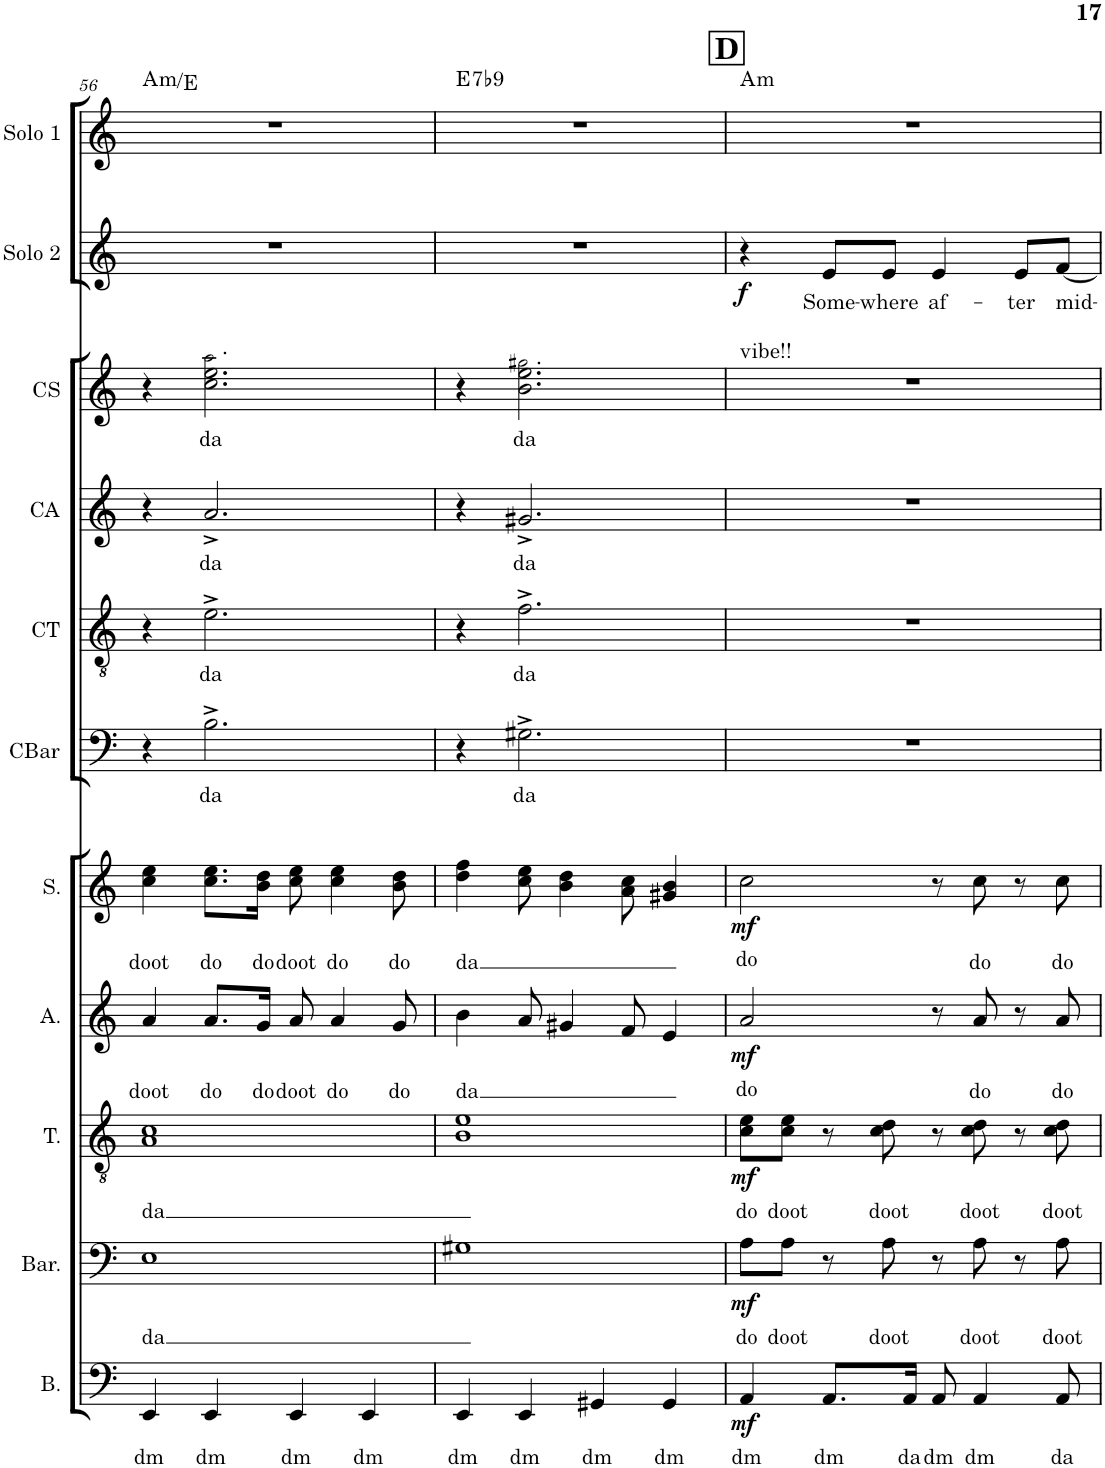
**kern	**text	**dynam	**kern	**text	**dynam	**kern	**text	**dynam	**kern	**text	**dynam	**kern	**text	**dynam	**kern	**text	**kern	**text	**kern	**text	**kern	**text	**kern	**text	**dynam	**kern	**harte
*part11	*part11	*part11	*part10	*part10	*part10	*part9	*part9	*part9	*part8	*part8	*part8	*part7	*part7	*part7	*part6	*part6	*part5	*part5	*part4	*part4	*part3	*part3	*part2	*part2	*part2	*part1	*part1
*staff11	*staff11	*staff11	*staff10	*staff10	*staff10	*staff9	*staff9	*staff9	*staff8	*staff8	*staff8	*staff7	*staff7	*staff7	*staff6	*staff6	*staff5	*staff5	*staff4	*staff4	*staff3	*staff3	*staff2	*staff2	*staff2	*staff1	*
*I"Bass	*	*	*I"Baritone	*	*	*I"Tenor	*	*	*I"Alto	*	*	*I"Soprano	*	*	*I"Choir Baritone	*	*I"Choir Tenor	*	*I"Choir Alto	*	*I"Choir Soprano	*	*I"Soloist 2	*	*	*I"Soloist 1	*
*I'B.	*	*	*I'Bar.	*	*	*I'T.	*	*	*I'A.	*	*	*I'S.	*	*	*I'CBar	*	*I'CT	*	*I'CA	*	*I'CS	*	*I'Solo 2	*	*	*I'Solo 1	*
!!LO:PB:g=z
*clefF4	*	*	*clefF4	*	*	*clefGv2	*	*	*clefG2	*	*	*clefG2	*	*	*clefF4	*	*clefGv2	*	*clefG2	*	*clefG2	*	*clefG2	*	*	*clefG2	*
*k[]	*	*	*k[]	*	*	*k[]	*	*	*k[]	*	*	*k[]	*	*	*k[]	*	*k[]	*	*k[]	*	*k[]	*	*k[]	*	*	*k[]	*
*M4/4	*	*	*M4/4	*	*	*M4/4	*	*	*M4/4	*	*	*M4/4	*	*	*M4/4	*	*M4/4	*	*M4/4	*	*M4/4	*	*M4/4	*	*	*M4/4	*
=56	=56	=56	=56	=56	=56	=56	=56	=56	=56	=56	=56	=56	=56	=56	=56	=56	=56	=56	=56	=56	=56	=56	=56	=56	=56	=56	=56
!	!LO:LY:b	!	!	!LO:LY:b	!	!	!LO:LY:b	!	!	!LO:LY:b	!	!	!LO:LY:b	!	!	!	!	!	!	!	!	!	!	!	!	!	!LO:H:kt=m
4EE/	dm	.	1E	da	.	1A 1c	da	.	4a/	doot	.	4cc\ 4ee\	doot	.	4r	.	4r	.	4r	.	4r	.	1r	.	.	1r	A:min/5
!	!LO:LY:b	!	!	!	!	!	!	!	!	!LO:LY:b	!	!	!LO:LY:b	!	!	!LO:LY:b	!	!LO:LY:b	!	!LO:LY:b	!	!LO:LY:b	!	!	!	!	!
4EE/	dm	.	.	.	.	.	.	.	8.a/L	do	.	8.cc\ 8.ee\L	do	.	2.B^\	da	2.e^\	da	2.a^/	da	2.cc\ 2.ee\ 2.aa!\	da	.	.	.	.	.
!	!	!	!	!	!	!	!	!	!	!LO:LY:b	!	!	!LO:LY:b	!	!	!	!	!	!	!	!	!	!	!	!	!	!
.	.	.	.	.	.	.	.	.	16g/Jk	do	.	16b\ 16dd\Jk	do	.	.	.	.	.	.	.	.	.	.	.	.	.	.
!	!LO:LY:b	!	!	!	!	!	!	!	!	!LO:LY:b	!	!	!LO:LY:b	!	!	!	!	!	!	!	!	!	!	!	!	!	!
4EE/	dm	.	.	.	.	.	.	.	8a/	doot	.	8cc\ 8ee\	doot	.	.	.	.	.	.	.	.	.	.	.	.	.	.
!	!	!	!	!	!	!	!	!	!	!LO:LY:b	!	!	!LO:LY:b	!	!	!	!	!	!	!	!	!	!	!	!	!	!
.	.	.	.	.	.	.	.	.	4a/	do	.	4cc\ 4ee\	do	.	.	.	.	.	.	.	.	.	.	.	.	.	.
!	!LO:LY:b	!	!	!	!	!	!	!	!	!	!	!	!	!	!	!	!	!	!	!	!	!	!	!	!	!	!
4EE/	dm	.	.	.	.	.	.	.	.	.	.	.	.	.	.	.	.	.	.	.	.	.	.	.	.	.	.
!	!	!	!	!	!	!	!	!	!	!LO:LY:b	!	!	!LO:LY:b	!	!	!	!	!	!	!	!	!	!	!	!	!	!
.	.	.	.	.	.	.	.	.	8g/	do	.	8b\ 8dd\	do	.	.	.	.	.	.	.	.	.	.	.	.	.	.
=57	=57	=57	=57	=57	=57	=57	=57	=57	=57	=57	=57	=57	=57	=57	=57	=57	=57	=57	=57	=57	=57	=57	=57	=57	=57	=57	=57
!	!LO:LY:b	!	!	!	!	!	!	!	!	!LO:LY:b	!	!	!LO:LY:b	!	!	!	!	!	!	!	!	!	!	!	!	!	!LO:H:kt=7
4EE/	dm	.	1G#X	.	.	1B 1e	.	.	4b\	da	.	4dd\ 4ff\	da	.	4r	.	4r	.	4r	.	4r	.	1r	.	.	1r	E:7(b9)
!	!LO:LY:b	!	!	!	!	!	!	!	!	!	!	!	!	!	!	!LO:LY:b	!	!LO:LY:b	!	!LO:LY:b	!	!LO:LY:b	!	!	!	!	!
4EE/	dm	.	.	.	.	.	.	.	8a/	.	.	8cc\ 8ee\	.	.	2.G#X^\	da	2.f^\	da	2.g#X^/	da	2.b\ 2.ee\ 2.gg#X!\	da	.	.	.	.	.
.	.	.	.	.	.	.	.	.	4g#X/	.	.	4b\ 4dd\	.	.	.	.	.	.	.	.	.	.	.	.	.	.	.
!	!LO:LY:b	!	!	!	!	!	!	!	!	!	!	!	!	!	!	!	!	!	!	!	!	!	!	!	!	!	!
4GG#X/	dm	.	.	.	.	.	.	.	.	.	.	.	.	.	.	.	.	.	.	.	.	.	.	.	.	.	.
.	.	.	.	.	.	.	.	.	8f/	.	.	8a\ 8cc\	.	.	.	.	.	.	.	.	.	.	.	.	.	.	.
!	!LO:LY:b	!	!	!	!	!	!	!	!	!	!	!	!	!	!	!	!	!	!	!	!	!	!	!	!	!	!
4GG#/	dm	.	.	.	.	.	.	.	4e/	.	.	4g#X/ 4b/	.	.	.	.	.	.	.	.	.	.	.	.	.	.	.
!!LO:REH:place=s1:a:B:cj:fs=14:t=D
=58	=58	=58	=58	=58	=58	=58	=58	=58	=58	=58	=58	=58	=58	=58	=58	=58	=58	=58	=58	=58	=58	=58	=58	=58	=58	=58	=58
!	!	!	!	!	!	!	!	!	!	!	!	!	!	!	!	!	!	!	!	!	!LO:TX:a:t=vibe!!	!	!	!	!	!	!
!	!LO:LY:b	!LO:DY:b	!	!LO:LY:b	!LO:DY:b	!	!LO:LY:b	!LO:DY:b	!	!LO:LY:b	!LO:DY:b	!	!LO:LY:b	!LO:DY:b	!	!	!	!	!	!	!	!	!	!	!LO:DY:b	!	!LO:H:kt=m
4AA/	dm	mf	8A\L	do	mf	8c\ 8e\L	do	mf	2a/	do	mf	2cc\	do	mf	1r	.	1r	.	1r	.	1r	.	4r	.	f	1r	A:min
!	!	!	!	!LO:LY:b	!	!	!LO:LY:b	!	!	!	!	!	!	!	!	!	!	!	!	!	!	!	!	!	!	!	!
.	.	.	8A\J	doot	.	8c\ 8e\J	doot	.	.	.	.	.	.	.	.	.	.	.	.	.	.	.	.	.	.	.	.
!	!LO:LY:b	!	!	!	!	!	!	!	!	!	!	!	!	!	!	!	!	!	!	!	!	!	!	!LO:LY:b	!	!	!
8.AA/L	dm	.	8r	.	.	8r	.	.	.	.	.	.	.	.	.	.	.	.	.	.	.	.	8e/L	Some-	.	.	.
!	!	!	!	!LO:LY:b	!	!	!LO:LY:b	!	!	!	!	!	!	!	!	!	!	!	!	!	!	!	!	!LO:LY:b	!	!	!
.	.	.	8A\	doot	.	8c\ 8d\	doot	.	.	.	.	.	.	.	.	.	.	.	.	.	.	.	8e/J	-where	.	.	.
!	!LO:LY:b	!	!	!	!	!	!	!	!	!	!	!	!	!	!	!	!	!	!	!	!	!	!	!	!	!	!
16AA/Jk	da	.	.	.	.	.	.	.	.	.	.	.	.	.	.	.	.	.	.	.	.	.	.	.	.	.	.
!	!LO:LY:b	!	!	!	!	!	!	!	!	!	!	!	!	!	!	!	!	!	!	!	!	!	!	!LO:LY:b	!	!	!
8AA/	dm	.	8r	.	.	8r	.	.	8r	.	.	8r	.	.	.	.	.	.	.	.	.	.	4e/	af-	.	.	.
!	!LO:LY:b	!	!	!LO:LY:b	!	!	!LO:LY:b	!	!	!LO:LY:b	!	!	!LO:LY:b	!	!	!	!	!	!	!	!	!	!	!	!	!	!
4AA/	dm	.	8A\	doot	.	8c\ 8d\	doot	.	8a/	do	.	8cc\	do	.	.	.	.	.	.	.	.	.	.	.	.	.	.
!	!	!	!	!	!	!	!	!	!	!	!	!	!	!	!	!	!	!	!	!	!	!	!	!LO:LY:b	!	!	!
.	.	.	8r	.	.	8r	.	.	8r	.	.	8r	.	.	.	.	.	.	.	.	.	.	8e/L	-ter	.	.	.
!	!LO:LY:b	!	!	!LO:LY:b	!	!	!LO:LY:b	!	!	!LO:LY:b	!	!	!LO:LY:b	!	!	!	!	!	!	!	!	!	!	!LO:LY:b	!	!	!
8AA/	da	.	8A\	doot	.	8c\ 8d\	doot	.	8a/	do	.	8cc\	do	.	.	.	.	.	.	.	.	.	[8f/J	mid-	.	.	.
=	=	=	=	=	=	=	=	=	=	=	=	=	=	=	=	=	=	=	=	=	=	=	=	=	=	=	=
*-	*-	*-	*-	*-	*-	*-	*-	*-	*-	*-	*-	*-	*-	*-	*-	*-	*-	*-	*-	*-	*-	*-	*-	*-	*-	*-	*-
